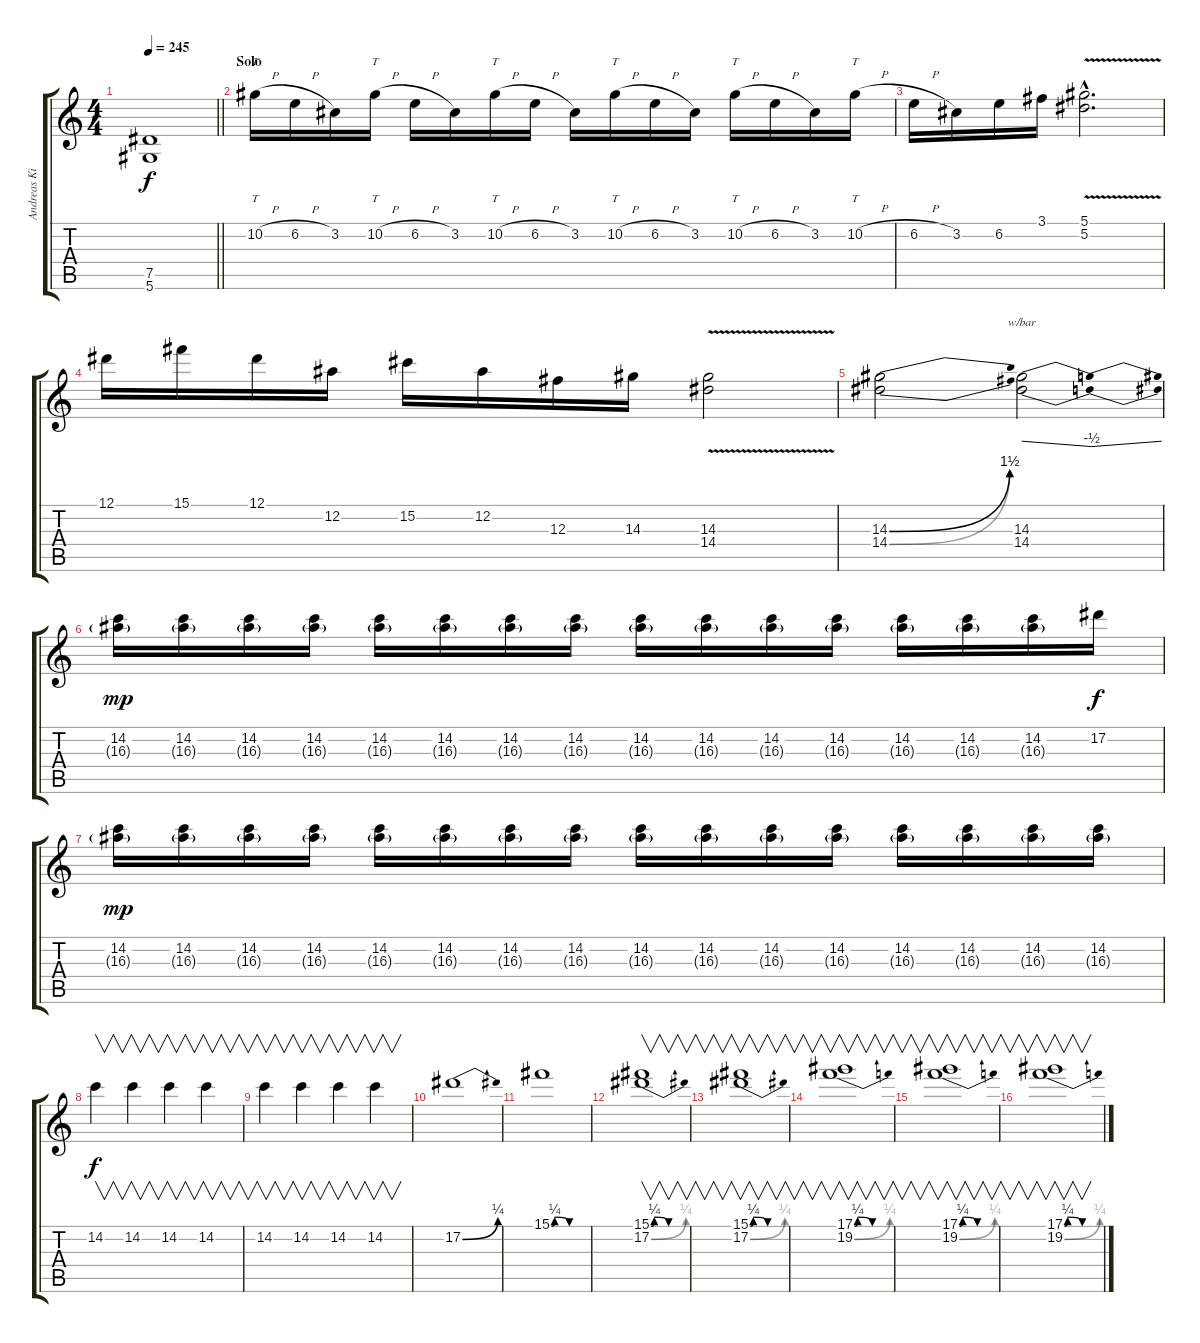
\track ("Andreas Kisser" "Andreas Ki") {instrument distortionguitar}
\staff {score tabs}
\tuning (Eb4 Bb3 Gb3 Db3 Ab2 Eb2) {hide}
\ts (4 4)
\tempo 245
\clef g2
\barLineRight lightlight
\ks c
(7.5{t} 5.6{t}).1{dy f} |
\section ("" "Solo")
10.2{h}.16{tt} 6.2{h}.16 3.2.16 10.2{h}.16{tt} 6.2{h}.16 3.2.16 10.2{h}.16{tt} 6.2{h}.16 3.2.16 10.2{h}.16{tt} 6.2{h}.16 3.2.16 10.2{h}.16{tt} 6.2{h}.16 3.2.16 10.2{h}.16{tt} |
6.2{h}.16 3.2.16 6.2.16 3.1.16 (5.1{v hac} 5.2{v hac}).2{d} |
12.1.16 15.1.16 12.1.16 12.2.16 15.2.16 12.2.16 12.3.16 14.3.16 (14.3{v} 14.4{v}).2 |
(14.3{be (bend 0 0 60 6)} 14.4{be (bend 0 0 60 6)}).2 (14.3 14.4).2{tbe (dip default 0 0 30 -2 60 0)} |
(14.2 16.3{g}).16{dy mp} (14.2 16.3{g}).16 (14.2 16.3{g}).16 (14.2 16.3{g}).16 (14.2 16.3{g}).16 (14.2 16.3{g}).16 (14.2 16.3{g}).16 (14.2 16.3{g}).16 (14.2 16.3{g}).16 (14.2 16.3{g}).16 (14.2 16.3{g}).16 (14.2 16.3{g}).16 (14.2 16.3{g}).16 (14.2 16.3{g}).16 (14.2 16.3{g}).16 17.2.16{dy f} |
(14.2 16.3{g}).16{dy mp} (14.2 16.3{g}).16 (14.2 16.3{g}).16 (14.2 16.3{g}).16 (14.2 16.3{g}).16 (14.2 16.3{g}).16 (14.2 16.3{g}).16 (14.2 16.3{g}).16 (14.2 16.3{g}).16 (14.2 16.3{g}).16 (14.2 16.3{g}).16 (14.2 16.3{g}).16 (14.2 16.3{g}).16 (14.2 16.3{g}).16 (14.2 16.3{g}).16 (14.2 16.3{g}).16 |
14.2.4{v dy f} 14.2.4{v} 14.2.4{v} 14.2.4{v} |
14.2.4{v} 14.2.4{v} 14.2.4{v} 14.2.4{v} |
17.2{be (bend 0 0 60 1)}.1 |
15.1{be (custom 0 0 5 1 30 0 60 0)}.1 |
(15.1{be (custom 0 0 5 1 30 0 60 0)} 17.2{be (bend 0 0 60 1)}).1{v} |
(15.1{be (custom 0 0 5 1 30 0 60 0)} 17.2{be (bend 0 0 60 1)}).1{v} |
(17.1{be (custom 0 0 5 1 30 0 60 0)} 19.2{be (bend 0 0 60 1)}).1{v} |
(17.1{be (custom 0 0 5 1 30 0 60 0)} 19.2{be (bend 0 0 60 1)}).1{v} |
(17.1{be (custom 0 0 5 1 30 0 60 0)} 19.2{be (bend 0 0 60 1)}).1{v}
